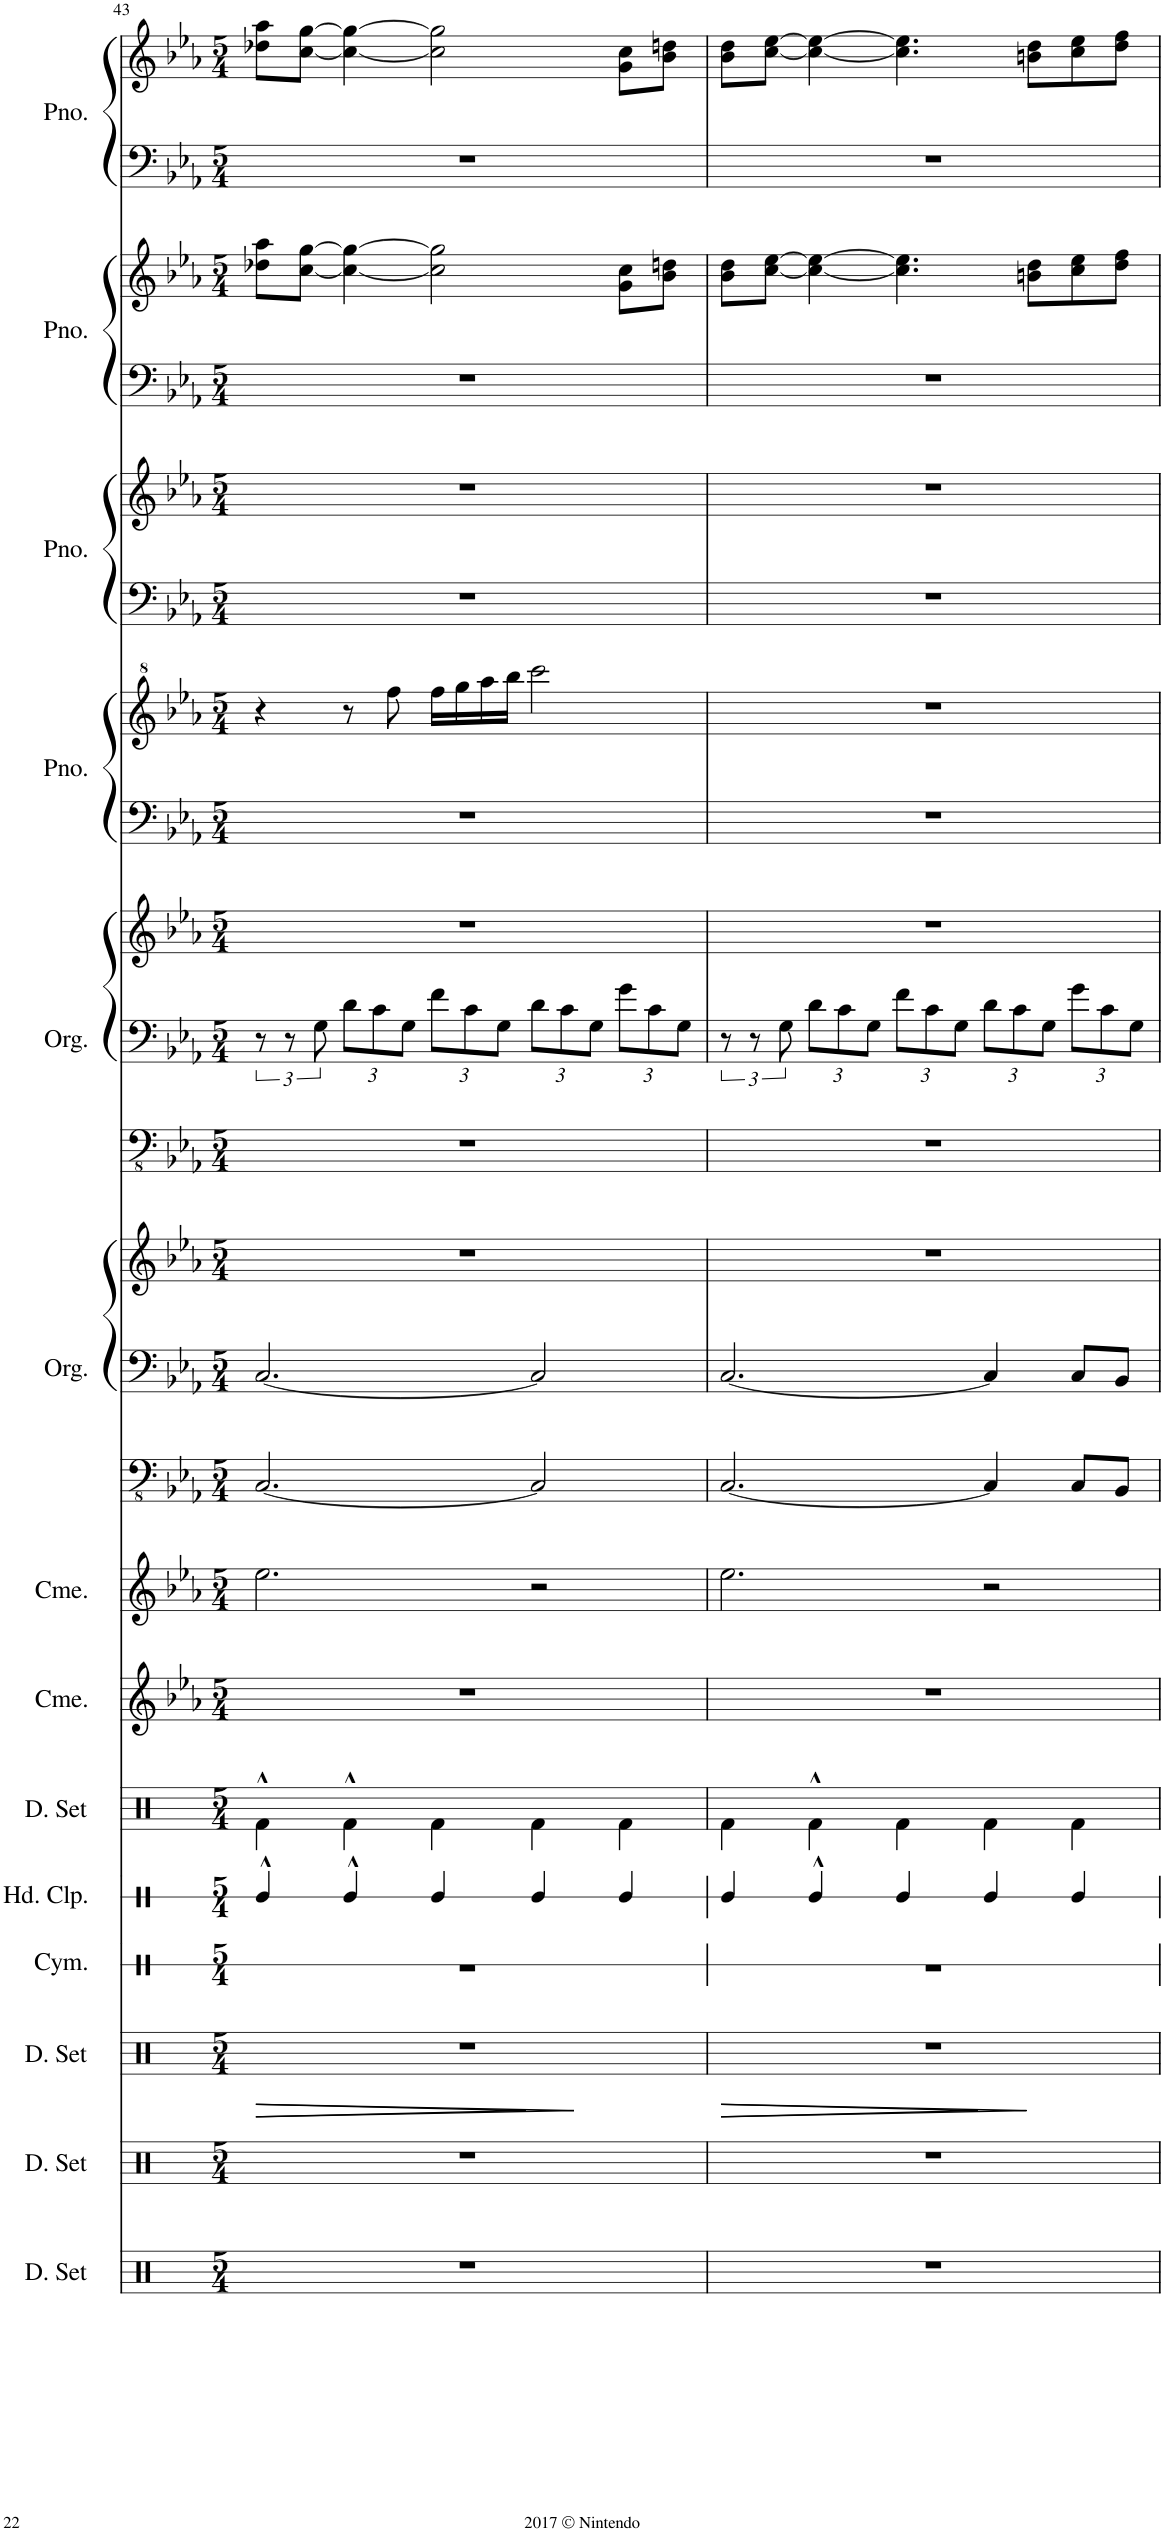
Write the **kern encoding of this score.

**kern	**kern	**kern	**kern	**kern	**kern	**kern	**kern	**kern	**kern	**kern	**kern	**kern	**kern	**kern	**kern	**kern	**kern	**kern	**kern	**kern	**kern
*part14	*part13	*part12	*part11	*part10	*part9	*part8	*part7	*part6	*part6	*part6	*part5	*part5	*part5	*part4	*part4	*part3	*part3	*part2	*part2	*part1	*part1
*staff22	*staff21	*staff20	*staff19	*staff18	*staff17	*staff16	*staff15	*staff14	*staff13	*staff12	*staff11	*staff10	*staff9	*staff8	*staff7	*staff6	*staff5	*staff4	*staff3	*staff2	*staff1
*I"Drumset	*I"Drumset	*I"Drumset	*I"Cymbal	*I"Hand Clap	*I"Drumset	*I"Chimes	*I"Chimes	*I"Organ	*	*	*I"Organ	*	*	*I"Piano	*	*I"Piano	*	*I"Piano	*	*I"Piano	*
*I'D. Set	*I'D. Set	*I'D. Set	*I'Cym.	*I'Hd. Clp.	*I'D. Set	*I'Cme.	*I'Cme.	*I'Org.	*	*	*I'Org.	*	*	*I'Pno.	*	*I'Pno.	*	*I'Pno.	*	*I'Pno.	*
!!LO:PB:g=z
*clefX	*clefX	*clefX	*clefX	*clefX	*clefX	*clefG2	*clefG2	*clefFv4	*clefF4	*clefG2	*clefFv4	*clefF4	*clefG2	*clefF4	*clefG^2	*clefF4	*clefG2	*clefF4	*clefG2	*clefF4	*clefG2
*k[]	*k[]	*k[]	*k[]	*k[]	*k[]	*k[b-e-a-]	*k[b-e-a-]	*k[b-e-a-]	*k[b-e-a-]	*k[b-e-a-]	*k[b-e-a-]	*k[b-e-a-]	*k[b-e-a-]	*k[b-e-a-]	*k[b-e-a-]	*k[b-e-a-]	*k[b-e-a-]	*k[b-e-a-]	*k[b-e-a-]	*k[b-e-a-]	*k[b-e-a-]
*M5/4	*M5/4	*M5/4	*M5/4	*M5/4	*M5/4	*M5/4	*M5/4	*M5/4	*M5/4	*M5/4	*M5/4	*M5/4	*M5/4	*M5/4	*M5/4	*M5/4	*M5/4	*M5/4	*M5/4	*M5/4	*M5/4
=43	=43	=43	=43	=43	=43	=43	=43	=43	=43	=43	=43	=43	=43	=43	=43	=43	=43	=43	=43	=43	=43
4%5r	4%5r	4%5r	4%5r	4Re^^/	4Rf^^\	4%5r	2.ee-\	[2.CC/	[2.C/	4%5r	4%5r	12r	4%5r	4%5r	4r	4%5r	4%5r	4%5r	8dd-X\ 8aa-\L	4%5r	8dd-X\ 8aa-\L
.	.	.	.	.	.	.	.	.	.	.	.	12r	.	.	.	.	.	.	.	.	.
.	.	.	.	.	.	.	.	.	.	.	.	.	.	.	.	.	.	.	[8cc\ [8gg\J	.	[8cc\ [8gg\J
.	.	.	.	.	.	.	.	.	.	.	.	12G\	.	.	.	.	.	.	.	.	.
*	*	*	*	*	*	*	*	*	*	*	*	*Xbrackettup	*	*	*	*	*	*	*	*	*
.	.	.	.	4Re^^/	4Rf^^\	.	.	.	.	.	.	12d\L	.	.	8r	.	.	.	4cc\_ 4gg\_	.	4cc\_ 4gg\_
.	.	.	.	.	.	.	.	.	.	.	.	12c\	.	.	.	.	.	.	.	.	.
.	.	.	.	.	.	.	.	.	.	.	.	.	.	.	8fff\	.	.	.	.	.	.
.	.	.	.	.	.	.	.	.	.	.	.	12G\J	.	.	.	.	.	.	.	.	.
.	.	.	.	4Re/	4Rf\	.	.	.	.	.	.	12f\L	.	.	16fff\LL	.	.	.	2cc\] 2gg\]	.	2cc\] 2gg\]
.	.	.	.	.	.	.	.	.	.	.	.	.	.	.	16ggg\	.	.	.	.	.	.
.	.	.	.	.	.	.	.	.	.	.	.	12c\	.	.	.	.	.	.	.	.	.
.	.	.	.	.	.	.	.	.	.	.	.	.	.	.	16aaa-\	.	.	.	.	.	.
.	.	.	.	.	.	.	.	.	.	.	.	12G\J	.	.	.	.	.	.	.	.	.
.	.	.	.	.	.	.	.	.	.	.	.	.	.	.	16bbb-\JJ	.	.	.	.	.	.
.	.	.	.	4Re/	4Rf\	.	2r	2CC/]	2C/]	.	.	12d\L	.	.	2cccc\	.	.	.	.	.	.
.	.	.	.	.	.	.	.	.	.	.	.	12c\	.	.	.	.	.	.	.	.	.
.	.	.	.	.	.	.	.	.	.	.	.	12G\J	.	.	.	.	.	.	.	.	.
.	.	.	.	4Re/	4Rf\	.	.	.	.	.	.	12g\L	.	.	.	.	.	.	8g\ 8cc\L	.	8g\ 8cc\L
.	.	.	.	.	.	.	.	.	.	.	.	12c\	.	.	.	.	.	.	.	.	.
.	.	.	.	.	.	.	.	.	.	.	.	.	.	.	.	.	.	.	8b-\ 8ddn\J	.	8b-\ 8ddn\J
.	.	.	.	.	.	.	.	.	.	.	.	12G\J	.	.	.	.	.	.	.	.	.
=44	=44	=44	=44	=44	=44	=44	=44	=44	=44	=44	=44	=44	=44	=44	=44	=44	=44	=44	=44	=44	=44
*	*	*	*	*	*	*	*	*	*	*	*	*brackettup	*	*	*	*	*	*	*	*	*
4%5r	4%5r	4%5r	4%5r	4Re/	4Rf\	4%5r	2.ee-\	[2.CC/	[2.C/	4%5r	4%5r	12r	4%5r	4%5r	4%5r	4%5r	4%5r	4%5r	8b-\ 8dd\L	4%5r	8b-\ 8dd\L
.	.	.	.	.	.	.	.	.	.	.	.	12r	.	.	.	.	.	.	.	.	.
.	.	.	.	.	.	.	.	.	.	.	.	.	.	.	.	.	.	.	[8cc\ [8ee-\J	.	[8cc\ [8ee-\J
.	.	.	.	.	.	.	.	.	.	.	.	12G\	.	.	.	.	.	.	.	.	.
*	*	*	*	*	*	*	*	*	*	*	*	*Xbrackettup	*	*	*	*	*	*	*	*	*
.	.	.	.	4Re^^/	4Rf^^\	.	.	.	.	.	.	12d\L	.	.	.	.	.	.	4cc\_ 4ee-\_	.	4cc\_ 4ee-\_
.	.	.	.	.	.	.	.	.	.	.	.	12c\	.	.	.	.	.	.	.	.	.
.	.	.	.	.	.	.	.	.	.	.	.	12G\J	.	.	.	.	.	.	.	.	.
.	.	.	.	4Re/	4Rf\	.	.	.	.	.	.	12f\L	.	.	.	.	.	.	4.cc\] 4.ee-\]	.	4.cc\] 4.ee-\]
.	.	.	.	.	.	.	.	.	.	.	.	12c\	.	.	.	.	.	.	.	.	.
.	.	.	.	.	.	.	.	.	.	.	.	12G\J	.	.	.	.	.	.	.	.	.
.	.	.	.	4Re/	4Rf\	.	2r	4CC/]	4C/]	.	.	12d\L	.	.	.	.	.	.	.	.	.
.	.	.	.	.	.	.	.	.	.	.	.	12c\	.	.	.	.	.	.	.	.	.
.	.	.	.	.	.	.	.	.	.	.	.	.	.	.	.	.	.	.	8bn\ 8dd\L	.	8bn\ 8dd\L
.	.	.	.	.	.	.	.	.	.	.	.	12G\J	.	.	.	.	.	.	.	.	.
.	.	.	.	4Re/	4Rf\	.	.	8CC/L	8C/L	.	.	12g\L	.	.	.	.	.	.	8cc\ 8ee-\	.	8cc\ 8ee-\
.	.	.	.	.	.	.	.	.	.	.	.	12c\	.	.	.	.	.	.	.	.	.
.	.	.	.	.	.	.	.	8BBB-/J	8BB-/J	.	.	.	.	.	.	.	.	.	8dd\ 8ff\J	.	8dd\ 8ff\J
.	.	.	.	.	.	.	.	.	.	.	.	12G\J	.	.	.	.	.	.	.	.	.
=	=	=	=	=	=	=	=	=	=	=	=	=	=	=	=	=	=	=	=	=	=
*-	*-	*-	*-	*-	*-	*-	*-	*-	*-	*-	*-	*-	*-	*-	*-	*-	*-	*-	*-	*-	*-
